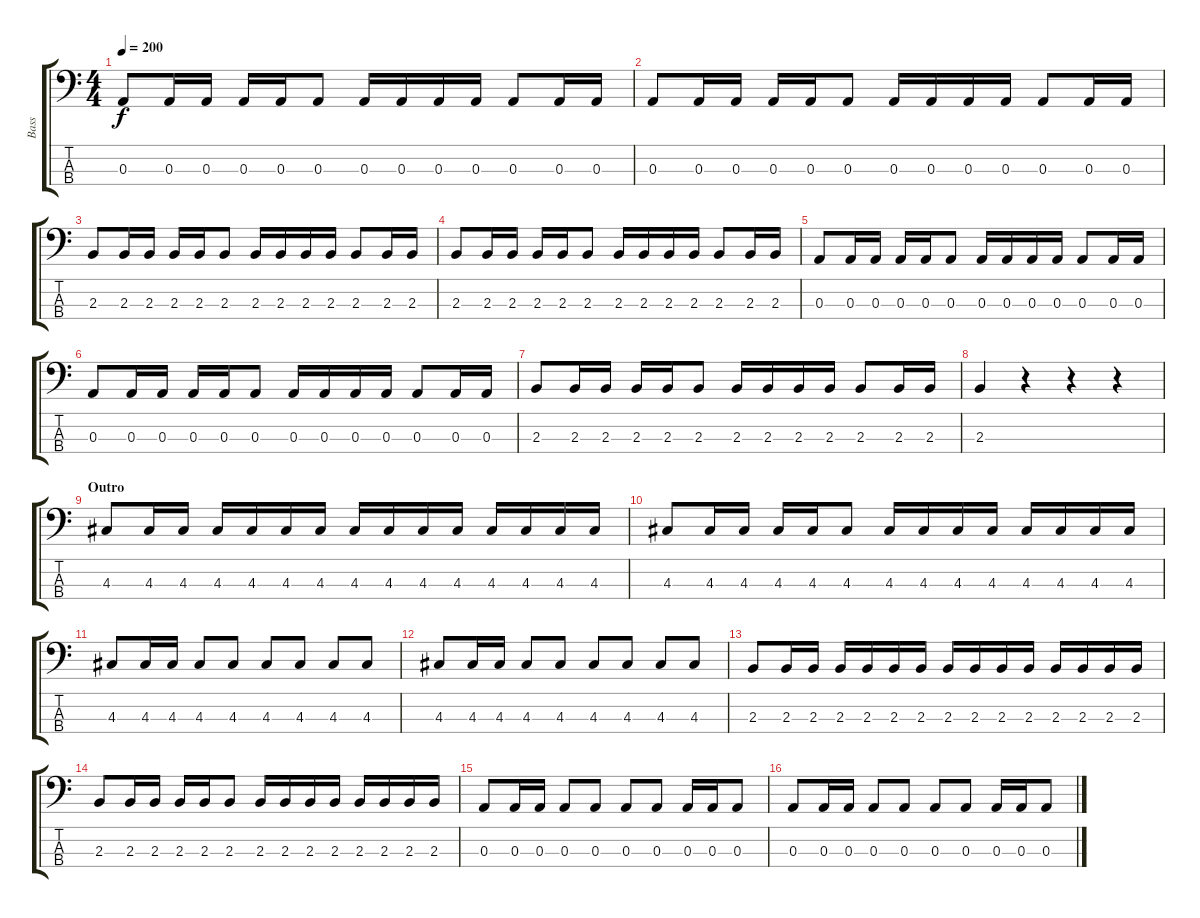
\track ("Bass" "Bass") {instrument electricbassfinger}
\staff {score tabs}
\tuning (G2 D2 A1 E1) {hide}
\ts (4 4)
\tempo 200
\clef f4
\ks c
0.3.8{dy f} 0.3.16 0.3.16 0.3.16 0.3.16 0.3.8 0.3.16 0.3.16 0.3.16 0.3.16 0.3.8 0.3.16 0.3.16 |
0.3.8 0.3.16 0.3.16 0.3.16 0.3.16 0.3.8 0.3.16 0.3.16 0.3.16 0.3.16 0.3.8 0.3.16 0.3.16 |
2.3.8 2.3.16 2.3.16 2.3.16 2.3.16 2.3.8 2.3.16 2.3.16 2.3.16 2.3.16 2.3.8 2.3.16 2.3.16 |
2.3.8 2.3.16 2.3.16 2.3.16 2.3.16 2.3.8 2.3.16 2.3.16 2.3.16 2.3.16 2.3.8 2.3.16 2.3.16 |
0.3.8 0.3.16 0.3.16 0.3.16 0.3.16 0.3.8 0.3.16 0.3.16 0.3.16 0.3.16 0.3.8 0.3.16 0.3.16 |
0.3.8 0.3.16 0.3.16 0.3.16 0.3.16 0.3.8 0.3.16 0.3.16 0.3.16 0.3.16 0.3.8 0.3.16 0.3.16 |
2.3.8 2.3.16 2.3.16 2.3.16 2.3.16 2.3.8 2.3.16 2.3.16 2.3.16 2.3.16 2.3.8 2.3.16 2.3.16 |
2.3.4 r.4 r.4 r.4 |
\section ("" "Outro")
4.3.8 4.3.16 4.3.16 4.3.16 4.3.16 4.3.16 4.3.16 4.3.16 4.3.16 4.3.16 4.3.16 4.3.16 4.3.16 4.3.16 4.3.16 |
4.3.8 4.3.16 4.3.16 4.3.16 4.3.16 4.3.8 4.3.16 4.3.16 4.3.16 4.3.16 4.3.16 4.3.16 4.3.16 4.3.16 |
4.3.8 4.3.16 4.3.16 4.3.8 4.3.8 4.3.8 4.3.8 4.3.8 4.3.8 |
4.3.8 4.3.16 4.3.16 4.3.8 4.3.8 4.3.8 4.3.8 4.3.8 4.3.8 |
2.3.8 2.3.16 2.3.16 2.3.16 2.3.16 2.3.16 2.3.16 2.3.16 2.3.16 2.3.16 2.3.16 2.3.16 2.3.16 2.3.16 2.3.16 |
2.3.8 2.3.16 2.3.16 2.3.16 2.3.16 2.3.8 2.3.16 2.3.16 2.3.16 2.3.16 2.3.16 2.3.16 2.3.16 2.3.16 |
0.3.8 0.3.16 0.3.16 0.3.8 0.3.8 0.3.8 0.3.8 0.3.16 0.3.16 0.3.8 |
0.3.8 0.3.16 0.3.16 0.3.8 0.3.8 0.3.8 0.3.8 0.3.16 0.3.16 0.3.8
